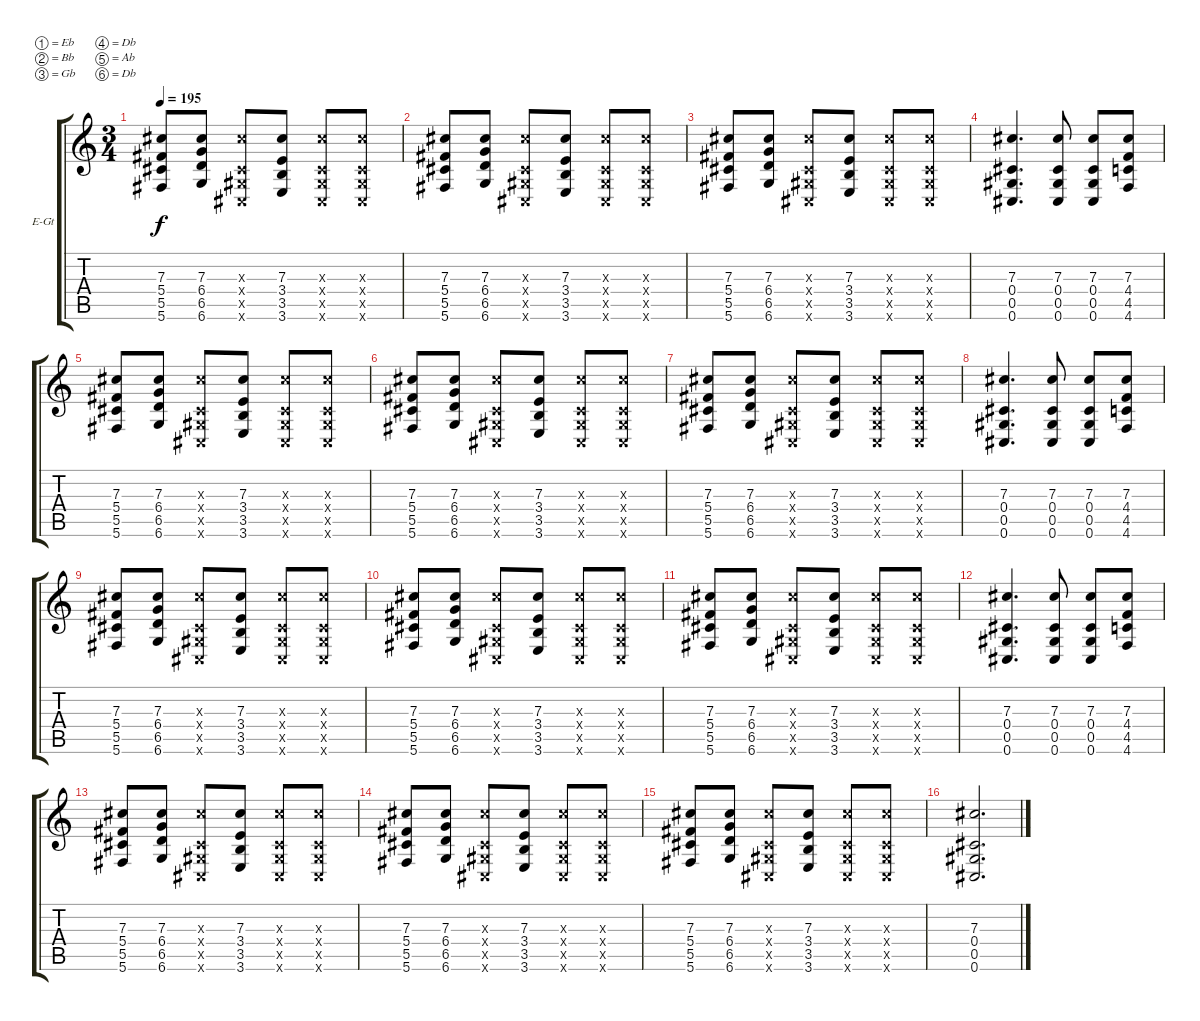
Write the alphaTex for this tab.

\bracketExtendMode groupsimilarinstruments
\firstSystemTrackNameOrientation horizontal
\otherSystemsTrackNameOrientation horizontal
\track ("Electric Guitar 2" "E-Gt") {instrument distortionguitar}
\staff {score tabs}
\tuning (Eb4 Bb3 Gb3 Db3 Ab2 Db2)
\ts (3 4)
\tempo 195
\clef g2
\ks c
(5.6 5.5 5.4 7.3).8{dy f} (7.3 6.4 6.5 6.6).8 (0.6{x} 0.5{x} 0.4{x} 7.3{x}).8 (3.6 3.5 3.4 7.3).8 (0.6{x} 0.5{x} 0.4{x} 7.3{x}).8 (7.3{x} 0.4{x} 0.5{x} 0.6{x}).8 |
(5.6 5.5 5.4 7.3).8 (7.3 6.4 6.5 6.6).8 (0.6{x} 0.5{x} 0.4{x} 7.3{x}).8 (3.6 3.5 3.4 7.3).8 (0.6{x} 0.5{x} 0.4{x} 7.3{x}).8 (7.3{x} 0.4{x} 0.5{x} 0.6{x}).8 |
(5.6 5.5 5.4 7.3).8 (7.3 6.4 6.5 6.6).8 (0.6{x} 0.5{x} 0.4{x} 7.3{x}).8 (3.6 3.5 3.4 7.3).8 (0.6{x} 0.5{x} 0.4{x} 7.3{x}).8 (7.3{x} 0.4{x} 0.5{x} 0.6{x}).8 |
(7.3 0.4 0.5 0.6).4{d} (0.6 0.5 0.4 7.3).8 (0.6 0.5 0.4 7.3).8 (7.3 4.4 4.5 4.6).8 |
(5.6 5.5 5.4 7.3).8 (7.3 6.4 6.5 6.6).8 (0.6{x} 0.5{x} 0.4{x} 7.3{x}).8 (3.6 3.5 3.4 7.3).8 (0.6{x} 0.5{x} 0.4{x} 7.3{x}).8 (7.3{x} 0.4{x} 0.5{x} 0.6{x}).8 |
(5.6 5.5 5.4 7.3).8 (7.3 6.4 6.5 6.6).8 (0.6{x} 0.5{x} 0.4{x} 7.3{x}).8 (3.6 3.5 3.4 7.3).8 (0.6{x} 0.5{x} 0.4{x} 7.3{x}).8 (7.3{x} 0.4{x} 0.5{x} 0.6{x}).8 |
(5.6 5.5 5.4 7.3).8 (7.3 6.4 6.5 6.6).8 (0.6{x} 0.5{x} 0.4{x} 7.3{x}).8 (3.6 3.5 3.4 7.3).8 (0.6{x} 0.5{x} 0.4{x} 7.3{x}).8 (7.3{x} 0.4{x} 0.5{x} 0.6{x}).8 |
(7.3 0.4 0.5 0.6).4{d} (0.6 0.5 0.4 7.3).8 (0.6 0.5 0.4 7.3).8 (7.3 4.4 4.5 4.6).8 |
(5.6 5.5 5.4 7.3).8 (7.3 6.4 6.5 6.6).8 (0.6{x} 0.5{x} 0.4{x} 7.3{x}).8 (3.6 3.5 3.4 7.3).8 (0.6{x} 0.5{x} 0.4{x} 7.3{x}).8 (7.3{x} 0.4{x} 0.5{x} 0.6{x}).8 |
(5.6 5.5 5.4 7.3).8 (7.3 6.4 6.5 6.6).8 (0.6{x} 0.5{x} 0.4{x} 7.3{x}).8 (3.6 3.5 3.4 7.3).8 (0.6{x} 0.5{x} 0.4{x} 7.3{x}).8 (7.3{x} 0.4{x} 0.5{x} 0.6{x}).8 |
(5.6 5.5 5.4 7.3).8 (7.3 6.4 6.5 6.6).8 (0.6{x} 0.5{x} 0.4{x} 7.3{x}).8 (3.6 3.5 3.4 7.3).8 (0.6{x} 0.5{x} 0.4{x} 7.3{x}).8 (7.3{x} 0.4{x} 0.5{x} 0.6{x}).8 |
(7.3 0.4 0.5 0.6).4{d} (0.6 0.5 0.4 7.3).8 (0.6 0.5 0.4 7.3).8 (7.3 4.4 4.5 4.6).8 |
(5.6 5.5 5.4 7.3).8 (7.3 6.4 6.5 6.6).8 (0.6{x} 0.5{x} 0.4{x} 7.3{x}).8 (3.6 3.5 3.4 7.3).8 (0.6{x} 0.5{x} 0.4{x} 7.3{x}).8 (7.3{x} 0.4{x} 0.5{x} 0.6{x}).8 |
(5.6 5.5 5.4 7.3).8 (7.3 6.4 6.5 6.6).8 (0.6{x} 0.5{x} 0.4{x} 7.3{x}).8 (3.6 3.5 3.4 7.3).8 (0.6{x} 0.5{x} 0.4{x} 7.3{x}).8 (7.3{x} 0.4{x} 0.5{x} 0.6{x}).8 |
(5.6 5.5 5.4 7.3).8 (7.3 6.4 6.5 6.6).8 (0.6{x} 0.5{x} 0.4{x} 7.3{x}).8 (3.6 3.5 3.4 7.3).8 (0.6{x} 0.5{x} 0.4{x} 7.3{x}).8 (7.3{x} 0.4{x} 0.5{x} 0.6{x}).8 |
(0.6 0.5 0.4 7.3).2{d}
